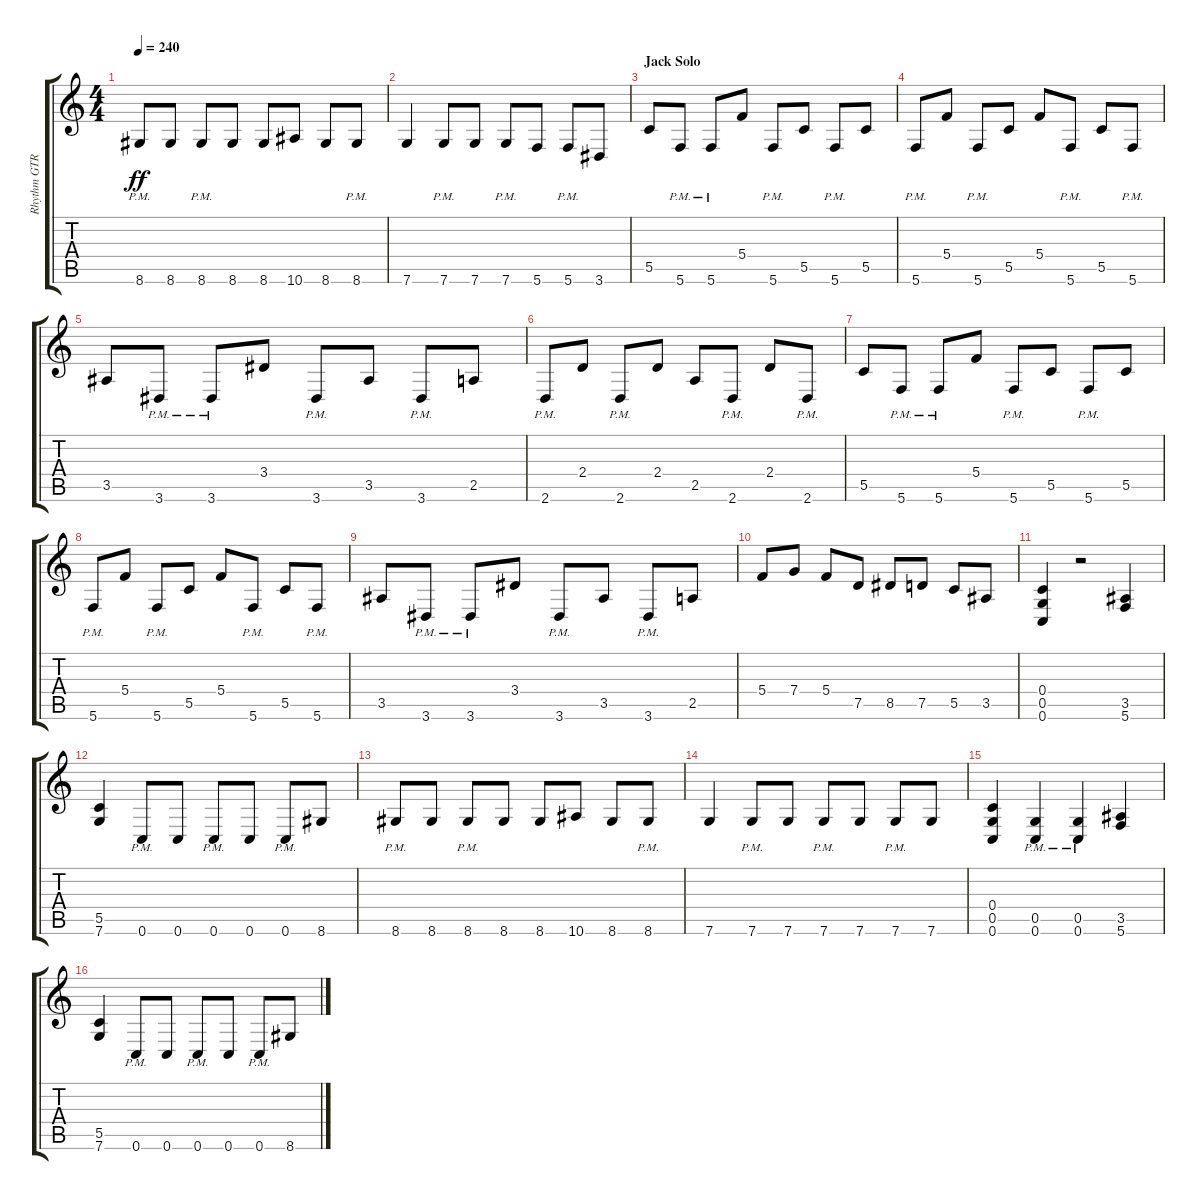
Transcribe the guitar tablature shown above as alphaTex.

\track ("Rhythm GTR 1" "Rhythm GTR") {instrument overdrivenguitar}
\staff {score tabs}
\tuning (D4 A3 F3 C3 G2 C2) {hide}
\ts (4 4)
\tempo 240
\clef g2
\ks aminor
8.6{pm}.8{dy ff} 8.6.8 8.6{pm}.8 8.6.8 8.6.8 10.6.8 8.6.8 8.6{pm}.8 |
7.6.4 7.6{pm}.8 7.6.8 7.6{pm}.8 5.6.8 5.6{pm}.8 3.6.8 |
\section ("" "Jack Solo")
5.5.8 5.6{pm}.8 5.6{pm}.8 5.4.8 5.6{pm}.8 5.5.8 5.6{pm}.8 5.5.8 |
5.6{pm}.8 5.4.8 5.6{pm}.8 5.5.8 5.4.8 5.6{pm}.8 5.5.8 5.6{pm}.8 |
3.5.8 3.6{pm}.8 3.6{pm}.8 3.4.8 3.6{pm}.8 3.5.8 3.6{pm}.8 2.5.8 |
2.6{pm}.8 2.4.8 2.6{pm}.8 2.4.8 2.5.8 2.6{pm}.8 2.4.8 2.6{pm}.8 |
5.5.8 5.6{pm}.8 5.6{pm}.8 5.4.8 5.6{pm}.8 5.5.8 5.6{pm}.8 5.5.8 |
5.6{pm}.8 5.4.8 5.6{pm}.8 5.5.8 5.4.8 5.6{pm}.8 5.5.8 5.6{pm}.8 |
3.5.8 3.6{pm}.8 3.6{pm}.8 3.4.8 3.6{pm}.8 3.5.8 3.6{pm}.8 2.5.8 |
5.4.8 7.4.8 5.4.8 7.5.8 8.5.8 7.5.8 5.5.8 3.5.8 |
(0.4 0.5 0.6).4 r.2 (3.5 5.6).4 |
(5.5 7.6).4 0.6{pm}.8 0.6.8 0.6{pm}.8 0.6.8 0.6{pm}.8 8.6.8 |
8.6{pm}.8 8.6.8 8.6{pm}.8 8.6.8 8.6.8 10.6.8 8.6.8 8.6{pm}.8 |
7.6.4 7.6{pm}.8 7.6.8 7.6{pm}.8 7.6.8 7.6{pm}.8 7.6.8 |
(0.4 0.5 0.6).4 (0.5{pm} 0.6{pm}).4 (0.5{pm} 0.6{pm}).4 (3.5 5.6).4 |
(5.5 7.6).4 0.6{pm}.8 0.6.8 0.6{pm}.8 0.6.8 0.6{pm}.8 8.6.8
